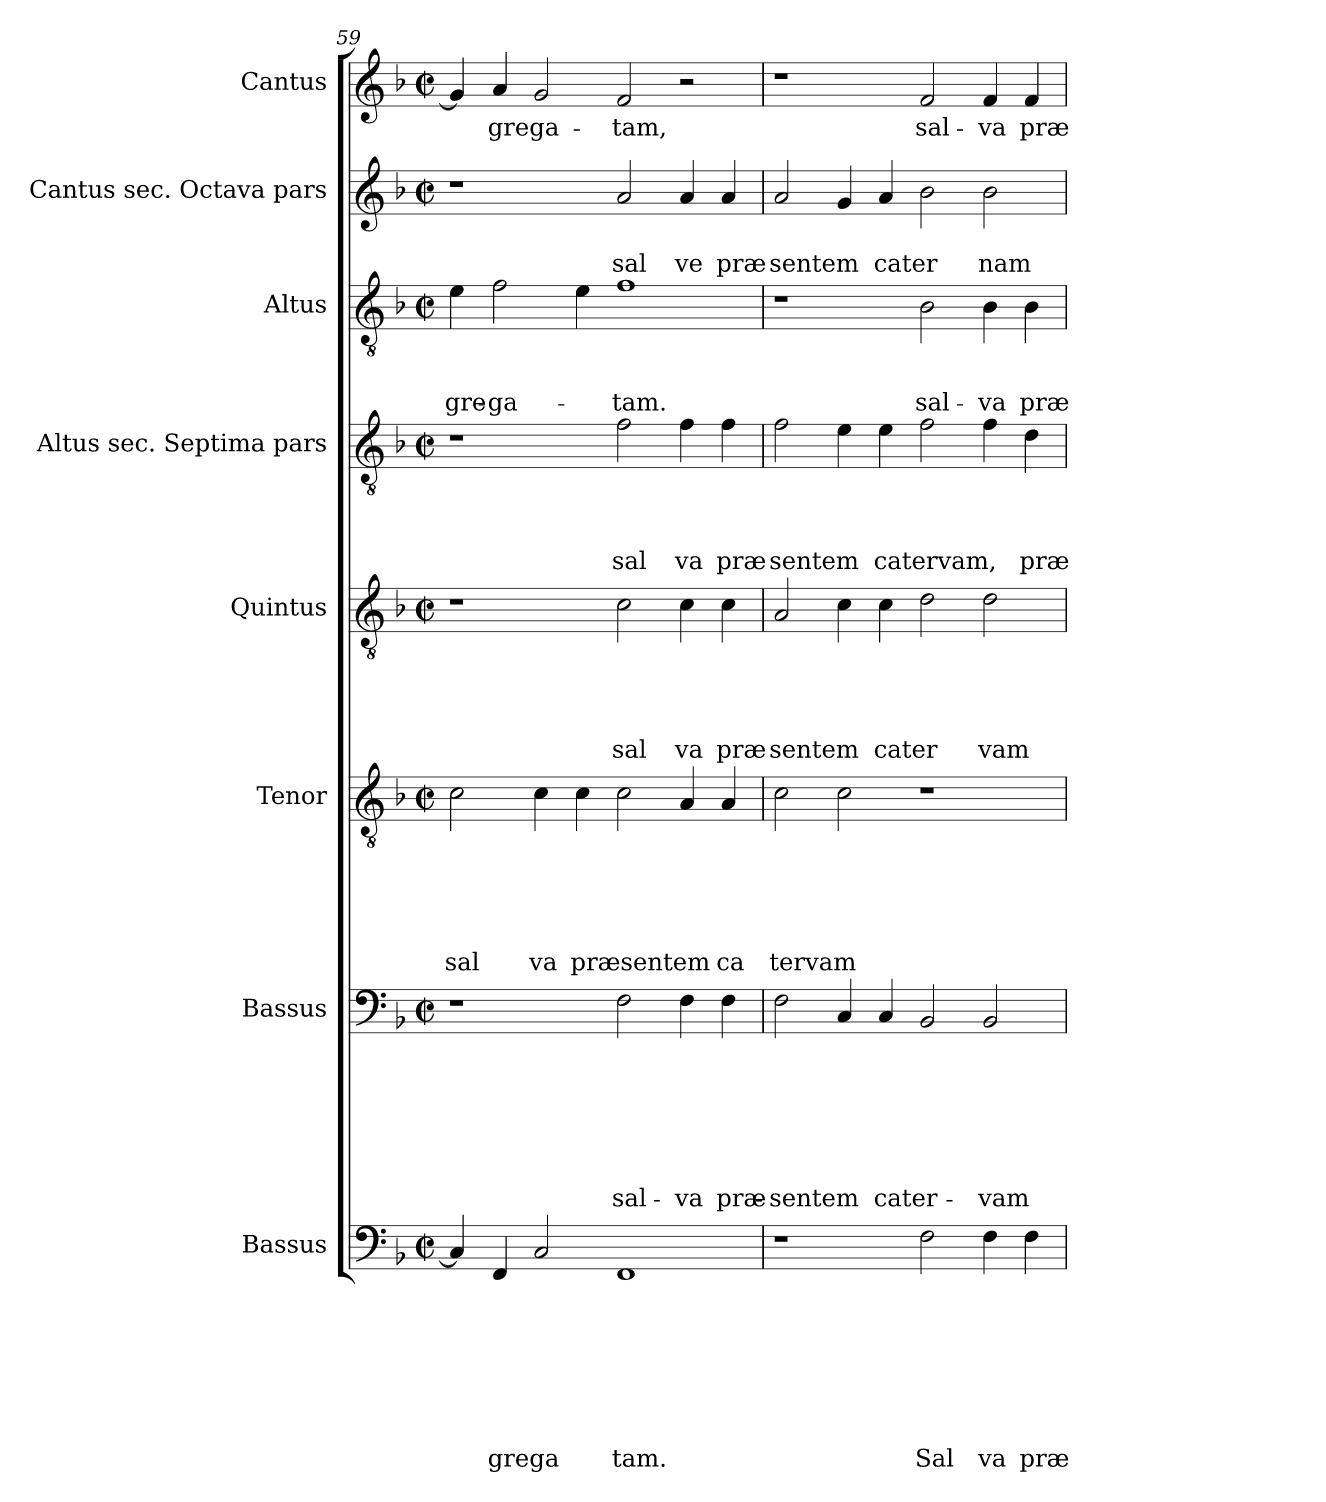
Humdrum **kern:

**kern	**text	**text	**text	**text	**text	**text	**text	**text	**kern	**text	**text	**text	**text	**text	**text	**text	**kern	**text	**text	**text	**text	**text	**text	**kern	**text	**text	**text	**text	**text	**kern	**text	**text	**text	**text	**kern	**text	**text	**text	**kern	**text	**text	**kern	**text
*part8	*part8	*part8	*part8	*part8	*part8	*part8	*part8	*part8	*part7	*part7	*part7	*part7	*part7	*part7	*part7	*part7	*part6	*part6	*part6	*part6	*part6	*part6	*part6	*part5	*part5	*part5	*part5	*part5	*part5	*part4	*part4	*part4	*part4	*part4	*part3	*part3	*part3	*part3	*part2	*part2	*part2	*part1	*part1
*staff8	*staff8	*staff8	*staff8	*staff8	*staff8	*staff8	*staff8	*staff8	*staff7	*staff7	*staff7	*staff7	*staff7	*staff7	*staff7	*staff7	*staff6	*staff6	*staff6	*staff6	*staff6	*staff6	*staff6	*staff5	*staff5	*staff5	*staff5	*staff5	*staff5	*staff4	*staff4	*staff4	*staff4	*staff4	*staff3	*staff3	*staff3	*staff3	*staff2	*staff2	*staff2	*staff1	*staff1
*I"Bassus	*	*	*	*	*	*	*	*	*I"Bassus	*	*	*	*	*	*	*	*I"Tenor	*	*	*	*	*	*	*I"Quintus	*	*	*	*	*	*I"Altus sec. Septima pars	*	*	*	*	*I"Altus	*	*	*	*I"Cantus sec. Octava pars	*	*	*I"Cantus	*
*	*	*	*	*	*	*	*	*	*I'Bassus	*	*	*	*	*	*	*	*I'Tenor	*	*	*	*	*	*	*I'Quintus	*	*	*	*	*	*	*	*	*	*	*I'Altus	*	*	*	*	*	*	*I'Cantus	*
*clefF4	*	*	*	*	*	*	*	*	*clefF4	*	*	*	*	*	*	*	*clefGv2	*	*	*	*	*	*	*clefGv2	*	*	*	*	*	*clefGv2	*	*	*	*	*clefGv2	*	*	*	*clefG2	*	*	*clefG2	*
*k[b-]	*	*	*	*	*	*	*	*	*k[b-]	*	*	*	*	*	*	*	*k[b-]	*	*	*	*	*	*	*k[b-]	*	*	*	*	*	*k[b-]	*	*	*	*	*k[b-]	*	*	*	*k[b-]	*	*	*k[b-]	*
*F:	*	*	*	*	*	*	*	*	*F:	*	*	*	*	*	*	*	*F:	*	*	*	*	*	*	*F:	*	*	*	*	*	*F:	*	*	*	*	*F:	*	*	*	*F:	*	*	*F:	*
*M2/2	*	*	*	*	*	*	*	*	*M2/2	*	*	*	*	*	*	*	*M2/2	*	*	*	*	*	*	*M2/2	*	*	*	*	*	*M2/2	*	*	*	*	*M2/2	*	*	*	*M2/2	*	*	*M2/2	*
*met(c|)	*	*	*	*	*	*	*	*	*met(c|)	*	*	*	*	*	*	*	*met(c|)	*	*	*	*	*	*	*met(c|)	*	*	*	*	*	*met(c|)	*	*	*	*	*met(c|)	*	*	*	*met(c|)	*	*	*met(c|)	*
=59	=59	=59	=59	=59	=59	=59	=59	=59	=59	=59	=59	=59	=59	=59	=59	=59	=59	=59	=59	=59	=59	=59	=59	=59	=59	=59	=59	=59	=59	=59	=59	=59	=59	=59	=59	=59	=59	=59	=59	=59	=59	=59	=59
!	!	!	!	!	!	!	!	!	!	!	!	!	!	!	!	!	!	!	!	!	!	!	!LO:LY:b	!	!	!	!	!	!	!	!	!	!	!	!	!	!	!LO:LY:b	!	!	!	!	!
4C/]	.	.	.	.	.	.	.	.	1r	.	.	.	.	.	.	.	2c\	.	.	.	.	.	sal	1r	.	.	.	.	.	1r	.	.	.	.	4e\	.	.	-gre-	1r	.	.	4g/]	.
!	!	!	!	!	!	!	!	!LO:LY:b	!	!	!	!	!	!	!	!	!	!	!	!	!	!	!	!	!	!	!	!	!	!	!	!	!	!	!	!	!	!LO:LY:b	!	!	!	!	!LO:LY:b
4FF/	.	.	.	.	.	.	.	grega	.	.	.	.	.	.	.	.	.	.	.	.	.	.	.	.	.	.	.	.	.	.	.	.	.	.	2f\	.	.	-ga-	.	.	.	4a/	-grega-
!	!	!	!	!	!	!	!	!	!	!	!	!	!	!	!	!	!	!	!	!	!	!	!LO:LY:b	!	!	!	!	!	!	!	!	!	!	!	!	!	!	!	!	!	!	!	!
2C/	.	.	.	.	.	.	.	.	.	.	.	.	.	.	.	.	4c\	.	.	.	.	.	va	.	.	.	.	.	.	.	.	.	.	.	.	.	.	.	.	.	.	2g/	.
!	!	!	!	!	!	!	!	!	!	!	!	!	!	!	!	!	!	!	!	!	!	!	!LO:LY:b	!	!	!	!	!	!	!	!	!	!	!	!	!	!	!	!	!	!	!	!
.	.	.	.	.	.	.	.	.	.	.	.	.	.	.	.	.	4c\	.	.	.	.	.	præsentem	.	.	.	.	.	.	.	.	.	.	.	4e\	.	.	.	.	.	.	.	.
!	!	!	!	!	!	!	!	!LO:LY:b	!	!	!	!	!	!	!	!LO:LY:b	!	!	!	!	!	!	!	!	!	!	!	!	!LO:LY:b	!	!	!	!	!LO:LY:b	!	!	!	!LO:LY:b	!	!	!LO:LY:b	!	!LO:LY:b
1FF	.	.	.	.	.	.	.	tam.	2F\	.	.	.	.	.	.	sal-	2c\	.	.	.	.	.	.	2c\	.	.	.	.	sal	2f\	.	.	.	sal	1f	.	.	-tam.	2a/	.	sal	2f/	-tam,
!	!	!	!	!	!	!	!	!	!	!	!	!	!	!	!	!LO:LY:b	!	!	!	!	!	!	!	!	!	!	!	!	!LO:LY:b	!	!	!	!	!LO:LY:b	!	!	!	!	!	!	!LO:LY:b	!	!
.	.	.	.	.	.	.	.	.	4F\	.	.	.	.	.	.	-va	4A/	.	.	.	.	.	.	4c\	.	.	.	.	va	4f\	.	.	.	va	.	.	.	.	4a/	.	ve	2r	.
!	!	!	!	!	!	!	!	!	!	!	!	!	!	!	!	!LO:LY:b	!	!	!	!	!	!	!LO:LY:b	!	!	!	!	!	!LO:LY:b	!	!	!	!	!LO:LY:b	!	!	!	!	!	!	!LO:LY:b	!	!
.	.	.	.	.	.	.	.	.	4F\	.	.	.	.	.	.	præ-	4A/	.	.	.	.	.	ca	4c\	.	.	.	.	præ	4f\	.	.	.	præ	.	.	.	.	4a/	.	præ	.	.
=60	=60	=60	=60	=60	=60	=60	=60	=60	=60	=60	=60	=60	=60	=60	=60	=60	=60	=60	=60	=60	=60	=60	=60	=60	=60	=60	=60	=60	=60	=60	=60	=60	=60	=60	=60	=60	=60	=60	=60	=60	=60	=60	=60
!	!	!	!	!	!	!	!	!	!	!	!	!	!	!	!	!LO:LY:b	!	!	!	!	!	!	!LO:LY:b	!	!	!	!	!	!LO:LY:b	!	!	!	!	!LO:LY:b	!	!	!	!	!	!	!LO:LY:b	!	!
1r	.	.	.	.	.	.	.	.	2F\	.	.	.	.	.	.	-sentem	2c\	.	.	.	.	.	tervam	2A/	.	.	.	.	sentem	2f\	.	.	.	sentem	1r	.	.	.	2a/	.	sentem	1r	.
.	.	.	.	.	.	.	.	.	4C/	.	.	.	.	.	.	.	2c\	.	.	.	.	.	.	4c\	.	.	.	.	.	4e\	.	.	.	.	.	.	.	.	4g/	.	.	.	.
!	!	!	!	!	!	!	!	!	!	!	!	!	!	!	!	!LO:LY:b	!	!	!	!	!	!	!	!	!	!	!	!	!LO:LY:b	!	!	!	!	!LO:LY:b	!	!	!	!	!	!	!LO:LY:b	!	!
.	.	.	.	.	.	.	.	.	4C/	.	.	.	.	.	.	cater-	.	.	.	.	.	.	.	4c\	.	.	.	.	cater	4e\	.	.	.	catervam,	.	.	.	.	4a/	.	cater	.	.
!	!	!	!	!	!	!	!	!LO:LY:b	!	!	!	!	!	!	!	!	!	!	!	!	!	!	!	!	!	!	!	!	!	!	!	!	!	!	!	!	!	!LO:LY:b	!	!	!	!	!LO:LY:b
2F\	.	.	.	.	.	.	.	Sal	2BB-/	.	.	.	.	.	.	.	1r	.	.	.	.	.	.	2d\	.	.	.	.	.	2f\	.	.	.	.	2B-\	.	.	sal-	2b-\	.	.	2f/	sal-
!	!	!	!	!	!	!	!	!LO:LY:b	!	!	!	!	!	!	!	!LO:LY:b	!	!	!	!	!	!	!	!	!	!	!	!	!LO:LY:b	!	!	!	!	!	!	!	!	!LO:LY:b	!	!	!LO:LY:b	!	!LO:LY:b
4F\	.	.	.	.	.	.	.	va	2BB-/	.	.	.	.	.	.	-vam	.	.	.	.	.	.	.	2d\	.	.	.	.	vam	4f\	.	.	.	.	4B-\	.	.	-va	2b-\	.	nam	4f/	-va
!	!	!	!	!	!	!	!	!LO:LY:b	!	!	!	!	!	!	!	!	!	!	!	!	!	!	!	!	!	!	!	!	!	!	!	!	!	!LO:LY:b	!	!	!	!LO:LY:b	!	!	!	!	!LO:LY:b
4F\	.	.	.	.	.	.	.	præ	.	.	.	.	.	.	.	.	.	.	.	.	.	.	.	.	.	.	.	.	.	4d\	.	.	.	præ	4B-\	.	.	præ-	.	.	.	4f/	præ-
=	=	=	=	=	=	=	=	=	=	=	=	=	=	=	=	=	=	=	=	=	=	=	=	=	=	=	=	=	=	=	=	=	=	=	=	=	=	=	=	=	=	=	=
*-	*-	*-	*-	*-	*-	*-	*-	*-	*-	*-	*-	*-	*-	*-	*-	*-	*-	*-	*-	*-	*-	*-	*-	*-	*-	*-	*-	*-	*-	*-	*-	*-	*-	*-	*-	*-	*-	*-	*-	*-	*-	*-	*-
